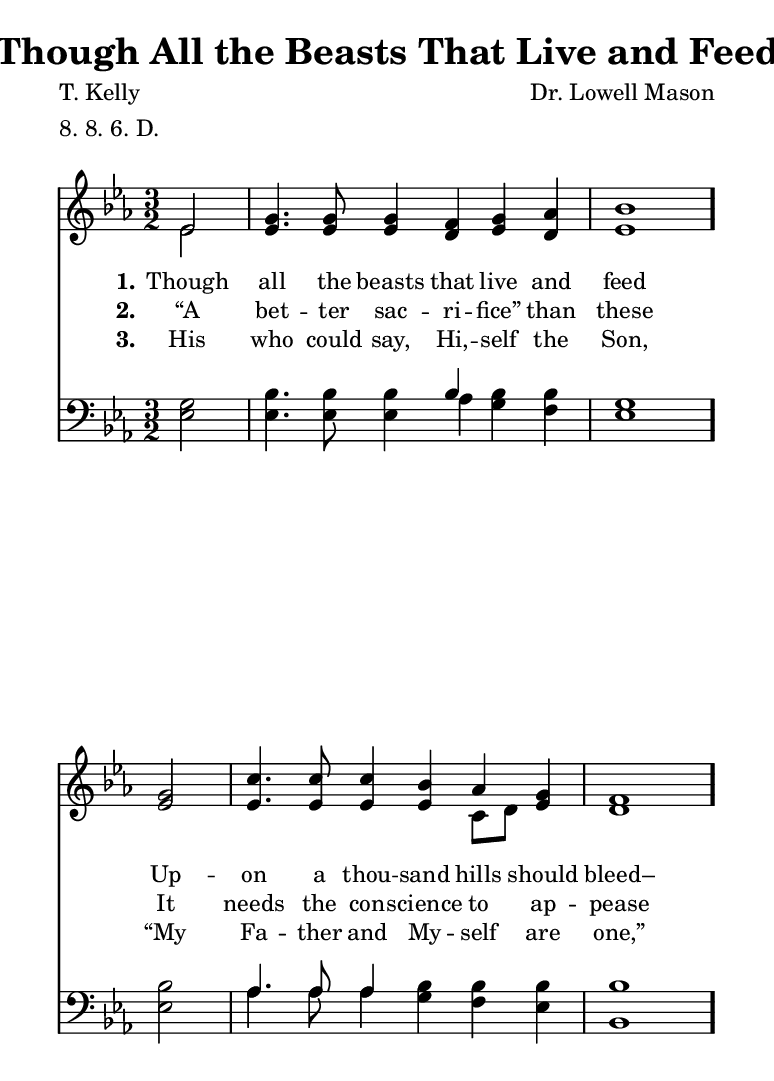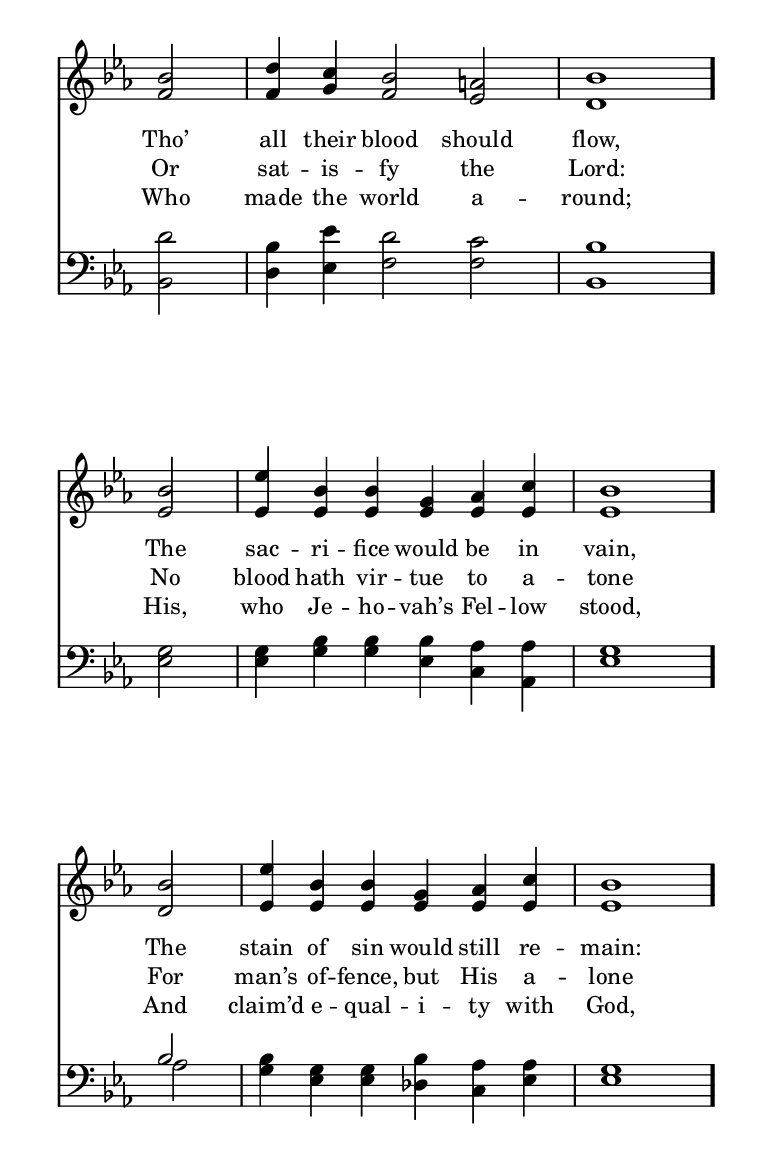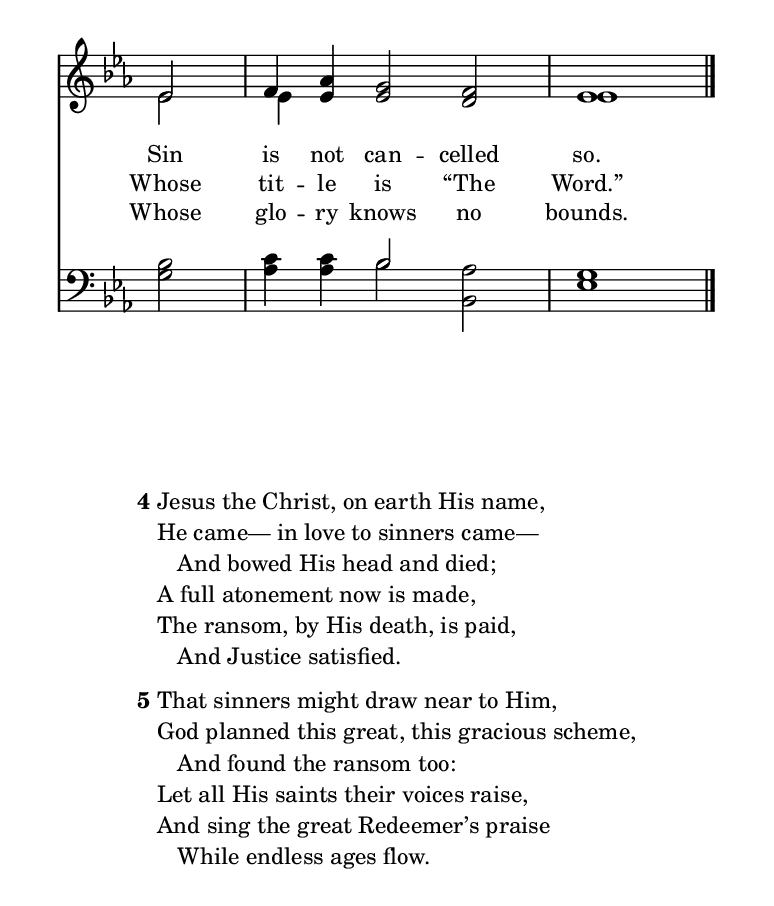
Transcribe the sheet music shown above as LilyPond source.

\include "common/global.ily"
\paper {
  \include "common/paper.ily"
  systems-per-page = #(cond (is-eogsized 3) (#t #f))
}

\header{
  hymnnumber = "128"
  title = "Though All the Beasts That Live and Feed"
  tunename = "Meribah"
  meter = "8. 8. 6. D."
  poet = "T. Kelly"
  composer = "Dr. Lowell Mason"
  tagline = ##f
}

% for fermata in MIDI
ta = { \tempo 2=60 }
tb = { \tempo 2=30 }

patternAA = { c2 | c4. c8 c4 c4 c4      c4 | c1 }
patternAB = { c2 | c4. c8 c4 c4 c8[ c8] c4 | c1 }

patternBA = { c2 | c4 c4 c2 c2 | c1 }

patternCA = { c2 | c4 c4 c4 c4 c4 c4 | c1 }

global = {
  \include "common/overrides.ily"
  \override Staff.TimeSignature.style = #'numbered
  \time 3/2
  \override Score.MetronomeMark.transparent = ##t % hide all fermata changes too
  \ta
  \key ees \major
  \partial 2
  \autoBeamOff
}

notesSoprano = {
\global
\relative c' {

  \changePitch \patternAA { ees | g g g f g aes | bes }
  \changePitch \patternAA { g | c c c bes aes g | f } \eogbreak
  \changePitch \patternBA { bes | d c bes a | bes }

  \changePitch \patternCA { bes | ees bes bes g aes c | bes } \eogbreak
  \changePitch \patternCA { bes | ees bes bes g aes c | bes }
  \changePitch \patternBA { ees, | f aes g f | ees }

  \bar "|."

}
}

notesAlto = {
\global
\relative e' {

  \changePitch \patternAA { ees | ees ees ees d ees d | ees }
  \changePitch \patternAB { ees | ees ees ees ees c d ees | d }
  \changePitch \patternBA { f | f g f ees | d }

  \changePitch \patternCA { ees | ees ees ees ees ees ees | ees }
  \changePitch \patternCA { d | ees ees ees ees ees ees | ees }
  \changePitch \patternBA { ees | ees ees ees d | ees }

}
}

notesTenor = {
\global
\relative a {

  \changePitch \patternAA { g | bes bes bes bes bes bes | g }
  \changePitch \patternAA { bes | aes aes aes bes bes bes | bes }
  \changePitch \patternBA { d bes ees d c | bes }

  \changePitch \patternCA { g | g bes bes bes aes aes | g }
  \changePitch \patternCA { bes | bes g g bes aes aes | g }
  \changePitch \patternBA { bes | c c bes aes | g }

}
}

notesBass = {
\global
\relative f {

  \changePitch \patternAA { ees | ees ees ees aes g f | ees }
  \changePitch \patternAA { ees | aes aes aes g f ees | bes }
  \changePitch \patternBA { bes | d ees f f | bes, }

  \changePitch \patternCA { ees | ees g g ees c aes | ees' }
  \changePitch \patternCA { aes | g ees ees des c ees | ees }
  \changePitch \patternBA { g | aes aes bes bes, | ees }

}
}

wordsA = \lyricmode {
\set stanza = "1."

Though all the beasts that live and feed \bar "."
Up -- on a thou -- sand hills should bleed– \bar "."
Tho’ all their blood should flow, \bar "."
The sac -- ri -- fice would be in vain, \bar "."
The stain of sin would still re -- main: \bar "."
Sin is not can -- celled so. \bar "."

}

wordsB = \lyricmode {
\set stanza = "2."

“A bet -- ter sac -- ri -- fice” than these
It needs the con -- science to ap -- pease
Or sat -- is -- fy the Lord:
No blood hath vir -- tue to a -- tone
For man’s of -- fence, but His a -- lone
Whose tit -- le is “The Word.”

}

wordsC = \lyricmode {
\set stanza = "3."

His who could say, Hi, -- self the Son,
“My Fa -- ther and My -- self are one,”
Who made the world a -- round;
His, who Je -- ho -- vah’s Fel -- low stood,
And claim’d e -- qual -- i -- ty with God,
Whose glo -- ry knows no bounds.

}

wordsD = \markuplist {

\line { Jesus the Christ, on earth His name, }
\line { He came— in love to sinners came— }
\line { { \hspace #2 } And bowed His head and died; }
\line { A full atonement now is made, }
\line { The ransom, by His death, is paid, }
\line { { \hspace #2 } And Justice satisfied. }

}

wordsE = \markuplist {

\line { That sinners might draw near to Him, }
\line { God planned this great, this gracious scheme, }
\line { { \hspace #2 } And found the ransom too: }
\line { Let all His saints their voices raise, }
\line { And sing the great Redeemer’s praise }
\line { { \hspace #2 } While endless ages flow. }

}

\score {
  \context ChoirStaff <<
    \context Staff = upper <<
      \set Staff.autoBeaming = ##f
      \set ChoirStaff.systemStartDelimiter = #'SystemStartBar
      \set ChoirStaff.printPartCombineTexts = ##f
      \partcombine #'(2 . 9) \notesSoprano \notesAlto
      \context NullVoice = sopranos { \voiceOne << \notesSoprano >> }
      \context NullVoice = altos { \voiceTwo << \notesAlto >> }
      \context Lyrics = one   \lyricsto sopranos \wordsA
      \context Lyrics = two   \lyricsto sopranos \wordsB
      \context Lyrics = three \lyricsto sopranos \wordsC
    >>
    \context Staff = men <<
      \set Staff.autoBeaming = ##f
      \clef bass
      \set ChoirStaff.printPartCombineTexts = ##f
      \partcombine #'(2 . 9) \notesTenor \notesBass
      \context NullVoice = tenors { \voiceOne << \notesTenor >> }
      \context NullVoice = basses { \voiceTwo << \notesBass >> }
    >>
  >>
  \layout {
    \include "common/layout.ily"
  }
  \midi{
    \include "common/midi.ily"
  }
}

\noPageBreak

\markup { \fill-line { \column {
  \line{ \bold 4 \column { \wordsD } } \combine \null \vspace #0.4
  \line{ \bold 5 \column { \wordsE } } \combine \null \vspace #0.4
} } }

\pageBreak

\version "2.19.49"  % necessary for upgrading to future LilyPond versions.

% vi:set et ts=2 sw=2 ai nocindent syntax=lilypond:
